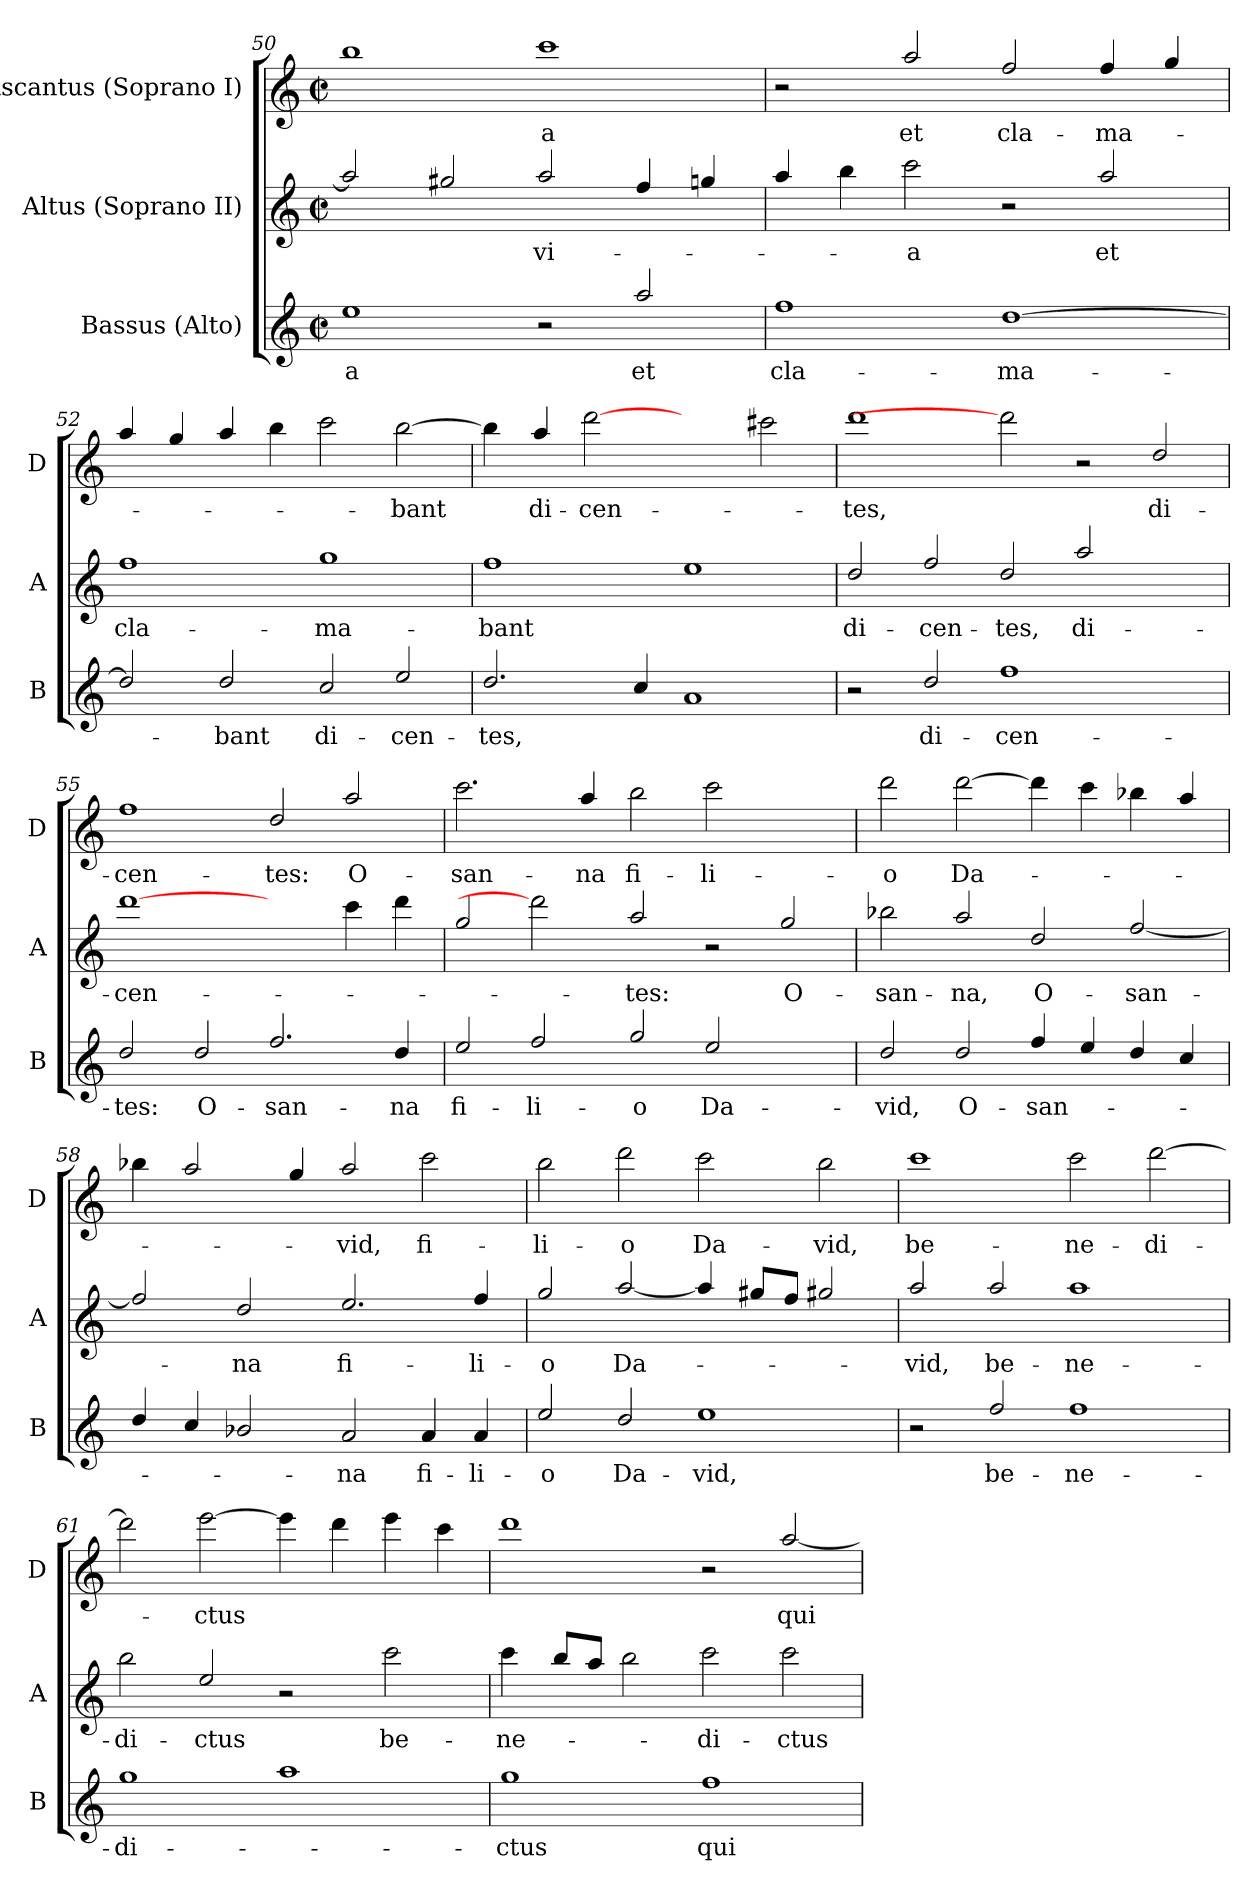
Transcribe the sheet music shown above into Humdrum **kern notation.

**kern	**text	**kern	**text	**kern	**text
*part3	*part3	*part2	*part2	*part1	*part1
*staff3	*staff3	*staff2	*staff2	*staff1	*staff1
*I"Bassus (Alto)	*	*I"Altus (Soprano II)	*	*I"Discantus (Soprano I)	*
*I'B	*	*I'A	*	*I'D	*
*clefG2	*	*clefG2	*	*clefG2	*
*ITrd7c12	*	*ITrd7c12	*	*ITrd7c12	*
*k[]	*	*k[]	*	*k[]	*
*C:	*	*C:	*	*C:	*
*M2/2	*	*M2/2	*	*M2/2	*
*met(c|)	*	*met(c|)	*	*met(c|)	*
=50	=50	=50	=50	=50	=50
!	!LO:LY:b	!	!	!	!
1e	-a	2a/]	.	1b	.
.	.	2g#X/	.	.	.
!	!	!	!LO:LY:b	!	!LO:LY:b
2r	.	2a/	vi-	1cc	-a
!	!LO:LY:b	!	!	!	!
2a/	et	4f/	.	.	.
.	.	4gn/	.	.	.
!!LO:LB:g=z
=51	=51	=51	=51	=51	=51
!	!LO:LY:b	!	!	!	!
1f	cla-	4a/	.	2r	.
.	.	4b\	.	.	.
!	!	!	!LO:LY:b	!	!LO:LY:b
.	.	2cc\	-a	2a/	et
!	!LO:LY:b	!	!	!	!LO:LY:b
[1d	-ma-	2r	.	2f/	cla-
!	!	!	!LO:LY:b	!	!LO:LY:b
.	.	2a/	et	4f/	-ma-
.	.	.	.	4g/	.
=52	=52	=52	=52	=52	=52
!	!	!	!LO:LY:b	!	!
2d/]	.	1f	cla-	4a/	.
.	.	.	.	4g/	.
!	!LO:LY:b	!	!	!	!
2d/	-bant	.	.	4a/	.
.	.	.	.	4b\	.
!	!LO:LY:b	!	!LO:LY:b	!	!
2c/	di-	1g	-ma-	2cc\	.
!	!LO:LY:b	!	!	!	!LO:LY:b
2e/	-cen-	.	.	[2b\	-bant
=53	=53	=53	=53	=53	=53
!	!LO:LY:b	!	!LO:LY:b	!	!
2.d/	-tes,	1f	-bant	4b\]	.
!	!	!	!	!	!LO:LY:b
.	.	.	.	4a/	di-
!	!	!	!	!	!LO:LY:b
.	.	.	.	[2dd	-cen-
4c/	.	.	.	.	.
1A	.	1e	.	2ryy	.
.	.	.	.	2cc#X\	.
=54	=54	=54	=54	=54	=54
!	!	!	!LO:LY:b	!	!LO:LY:b
2r	.	2d/	di-	1dd	-tes,
!	!LO:LY:b	!	!LO:LY:b	!	!
2d/	di-	2f/	-cen-	.	.
!	!LO:LY:b	!	!LO:LY:b	!	!
1f	-cen-	2d/	-tes,	2dd]	.
!	!	!	!LO:LY:b	!	!
.	.	2a/	di-	2r	.
!	!	!	!	!	!LO:LY:b
2ryy	.	2ryy	.	2d/	di-
!!LO:PB:g=z
=55	=55	=55	=55	=55	=55
!	!LO:LY:b	!	!LO:LY:b	!	!LO:LY:b
2d/	-tes:	[1dd	-cen-	1f	-cen-
!	!LO:LY:b	!	!	!	!
2d/	O-	.	.	.	.
!	!LO:LY:b	!	!	!	!LO:LY:b
2.f/	-san-	2ryy	.	2d/	-tes:
!	!	!	!	!	!LO:LY:b
.	.	4cc\	.	2a/	O-
!	!LO:LY:b	!	!	!	!
4d/	-na	4dd\	.	.	.
=56	=56	=56	=56	=56	=56
!	!LO:LY:b	!	!	!	!LO:LY:b
2e/	fi-	2g/	.	2.cc\	-san-
!	!LO:LY:b	!	!	!	!
2f/	-li-	2dd]	.	.	.
!	!	!	!	!	!LO:LY:b
.	.	.	.	4a/	-na
!	!LO:LY:b	!	!LO:LY:b	!	!LO:LY:b
2g/	-o	2a/	-tes:	2b\	fi-
!	!LO:LY:b	!	!	!	!LO:LY:b
2e/	Da-	2r	.	2cc\	-li-
!	!	!	!LO:LY:b	!	!
2ryy	.	2g/	O-	2ryy	.
=57	=57	=57	=57	=57	=57
!	!LO:LY:b	!	!LO:LY:b	!	!LO:LY:b
2d/	-vid,	2b-X\	-san-	2dd\	-o
!	!LO:LY:b	!	!LO:LY:b	!	!LO:LY:b
2d/	O-	2a/	-na,	[2dd\	Da-
!	!LO:LY:b	!	!LO:LY:b	!	!
4f/	-san-	2d/	O-	4dd\]	.
4e/	.	.	.	4cc\	.
!	!	!	!LO:LY:b	!	!
4d/	.	[2f/	-san-	4b-X\	.
4c/	.	.	.	4a/	.
=58	=58	=58	=58	=58	=58
4d/	.	2f/]	.	4b-X\	.
4c/	.	.	.	2a/	.
!	!	!	!LO:LY:b	!	!
2B-X/	.	2d/	-na	.	.
.	.	.	.	4g/	.
!	!LO:LY:b	!	!LO:LY:b	!	!LO:LY:b
2A/	-na	2.e/	fi-	2a/	-vid,
!	!LO:LY:b	!	!	!	!LO:LY:b
4A/	fi-	.	.	2cc\	fi-
!	!LO:LY:b	!	!LO:LY:b	!	!
4A/	-li-	4f/	-li-	.	.
!!LO:LB:g=z
=59	=59	=59	=59	=59	=59
!	!LO:LY:b	!	!LO:LY:b	!	!LO:LY:b
2e/	-o	2g/	-o	2b\	-li-
!	!LO:LY:b	!	!LO:LY:b	!	!LO:LY:b
2d/	Da-	[2a/	Da-	2dd\	-o
!	!LO:LY:b	!	!	!	!LO:LY:b
1e	-vid,	4a/]	.	2cc\	Da-
.	.	8g#X/L	.	.	.
.	.	8f/J	.	.	.
!	!	!	!	!	!LO:LY:b
.	.	2g#X/	.	2b\	-vid,
=60	=60	=60	=60	=60	=60
!	!	!	!LO:LY:b	!	!LO:LY:b
2r	.	2a/	-vid,	1cc	be-
!	!LO:LY:b	!	!LO:LY:b	!	!
2f/	be-	2a/	be-	.	.
!	!LO:LY:b	!	!LO:LY:b	!	!LO:LY:b
1f	-ne-	1a	-ne-	2cc\	-ne-
!	!	!	!	!	!LO:LY:b
.	.	.	.	[2dd\	-di-
=61	=61	=61	=61	=61	=61
!	!LO:LY:b	!	!LO:LY:b	!	!
1g	-di-	2b\	-di-	2dd\]	.
!	!	!	!LO:LY:b	!	!LO:LY:b
.	.	2e/	-ctus	[2ee\	-ctus
1a	.	2r	.	4ee\]	.
.	.	.	.	4dd\	.
!	!	!	!LO:LY:b	!	!
.	.	2cc\	be-	4ee\	.
.	.	.	.	4cc\	.
=62	=62	=62	=62	=62	=62
!	!LO:LY:b	!	!LO:LY:b	!	!
1g	-ctus	4cc\	-ne-	1dd	.
.	.	8b/L	.	.	.
.	.	8a/J	.	.	.
.	.	2b\	.	.	.
!	!LO:LY:b	!	!LO:LY:b	!	!
1f	qui	2cc\	-di-	2r	.
!	!	!	!LO:LY:b	!	!LO:LY:b
.	.	2cc\	-ctus	[2a/	qui
=	=	=	=	=	=
*-	*-	*-	*-	*-	*-
